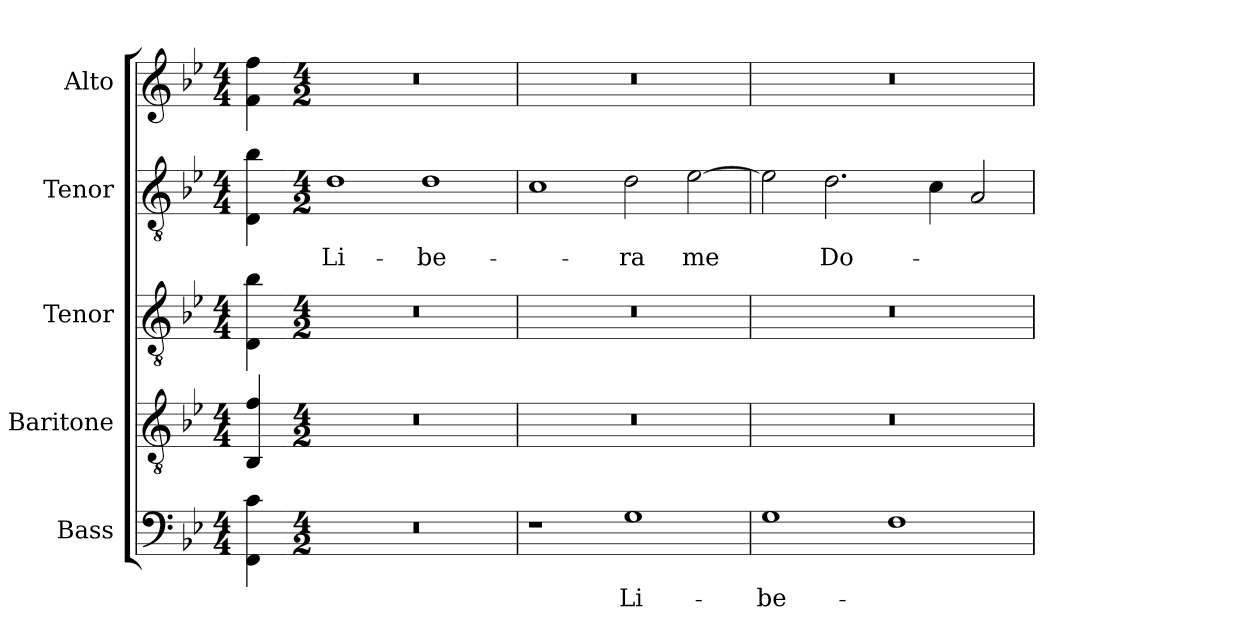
**kern	**text	**kern	**kern	**kern	**text	**kern
*part5	*part5	*part4	*part3	*part2	*part2	*part1
*staff5	*staff5	*staff4	*staff3	*staff2	*staff2	*staff1
*I"Bass	*	*I"Baritone	*I"Tenor	*I"Tenor	*	*I"Alto
*I'B.	*	*I'Bar.	*I'T.	*I'T.	*	*I'A.
!!LO:PB:g=z
*clefF4	*	*clefGv2	*clefGv2	*clefGv2	*	*clefG2
*	*	*ITrd7c12	*ITrd7c12	*ITrd7c12	*	*
*k[b-e-]	*	*k[b-e-]	*k[b-e-]	*k[b-e-]	*	*k[b-e-]
*B-:	*	*B-:	*B-:	*B-:	*	*B-:
*M4/4	*	*M4/4	*M4/4	*M4/4	*	*M4/4
=	=	=	=	=	=	=
4FFi\ 4ci	.	4BBB-i/ 4Fi	4DDi\ 4B-i	4DDi\ 4B-i	.	4fi\ 4ffi
=1-	=1-	=1-	=1-	=1-	=1-	=1-
*M4/2	*	*M4/2	*M4/2	*M4/2	*	*M4/2
!LO:N:vis=1	!	!LO:N:vis=1	!LO:N:vis=1	!	!	!
!	!	!	!	!	!LO:LY:b:color=#000000	!LO:N:vis=1
0r	.	0r	0r	1Di	Li-	0r
!	!	!	!	!	!LO:LY:b:color=#000000	!
.	.	.	.	1Di	-be-	.
=2	=2	=2	=2	=2	=2	=2
!	!	!LO:N:vis=1	!LO:N:vis=1	!	!	!LO:N:vis=1
1r	.	0r	0r	1Ci	.	0r
!	!LO:LY:b:color=#000000	!	!	!	!	!
!	!	!	!	!	!LO:LY:b:color=#000000	!
1Gi	Li-	.	.	2Di\	-ra	.
!	!	!	!	!	!LO:LY:b:color=#000000	!
.	.	.	.	[2E-i\	me	.
=3	=3	=3	=3	=3	=3	=3
!	!LO:LY:b:color=#000000	!LO:N:vis=1	!LO:N:vis=1	!	!	!LO:N:vis=1
1Gi	-be-	0r	0r	2E-i\]	.	0r
!	!	!	!	!	!LO:LY:b:color=#000000	!
.	.	.	.	2.Di\	Do-	.
1Fi	.	.	.	.	.	.
.	.	.	.	4Ci\	.	.
.	.	.	.	2AAi/	.	.
=	=	=	=	=	=	=
*-	*-	*-	*-	*-	*-	*-
